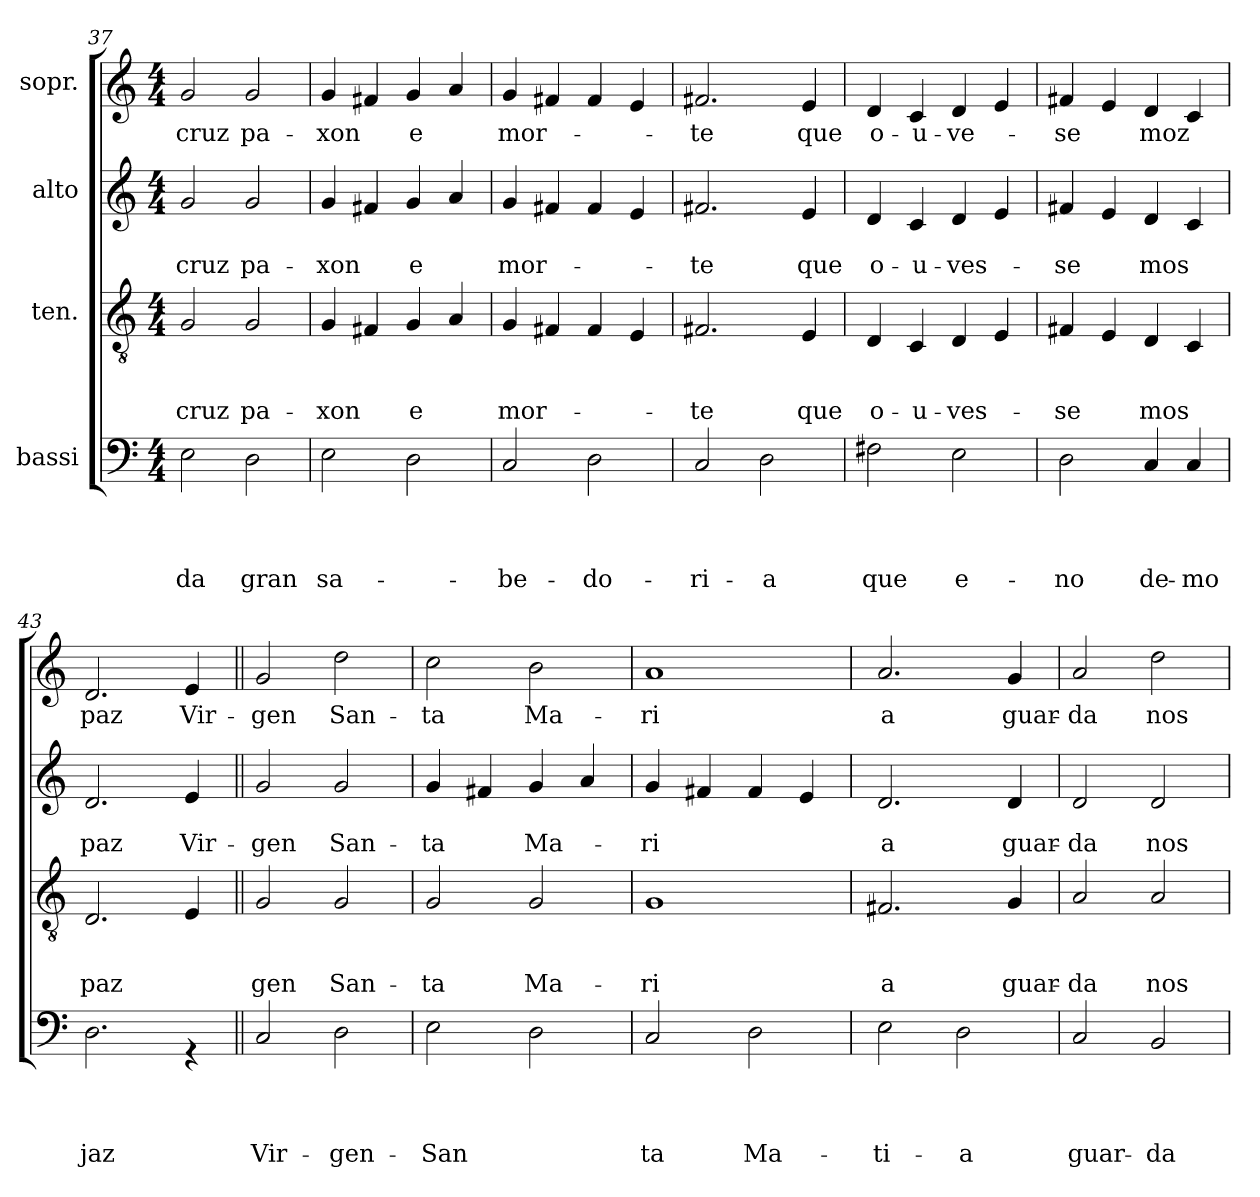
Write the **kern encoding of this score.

**kern	**text	**text	**text	**text	**kern	**text	**text	**text	**kern	**text	**text	**kern	**text
*part4	*part4	*part4	*part4	*part4	*part3	*part3	*part3	*part3	*part2	*part2	*part2	*part1	*part1
*staff4	*staff4	*staff4	*staff4	*staff4	*staff3	*staff3	*staff3	*staff3	*staff2	*staff2	*staff2	*staff1	*staff1
*I"bassi	*	*	*	*	*I"ten.	*	*	*	*I"alto	*	*	*I"sopr.	*
!!LO:LB:g=z
*clefF4	*	*	*	*	*clefGv2	*	*	*	*clefG2	*	*	*clefG2	*
*k[]	*	*	*	*	*k[]	*	*	*	*k[]	*	*	*k[]	*
*C:	*	*	*	*	*C:	*	*	*	*C:	*	*	*C:	*
*M4/4	*	*	*	*	*M4/4	*	*	*	*M4/4	*	*	*M4/4	*
=37	=37	=37	=37	=37	=37	=37	=37	=37	=37	=37	=37	=37	=37
!	!	!	!	!LO:LY:b	!	!	!	!LO:LY:b	!	!	!LO:LY:b	!	!LO:LY:b
2E\	.	.	.	da	2G/	.	.	cruz	2g/	.	cruz	2g/	cruz
!	!	!	!	!LO:LY:b	!	!	!	!LO:LY:b	!	!	!LO:LY:b	!	!LO:LY:b
2D\	.	.	.	gran	2G/	.	.	pa-	2g/	.	pa-	2g/	pa-
=38	=38	=38	=38	=38	=38	=38	=38	=38	=38	=38	=38	=38	=38
!	!	!	!	!LO:LY:b	!	!	!	!LO:LY:b	!	!	!LO:LY:b	!	!LO:LY:b
2E\	.	.	.	sa-	4G/	.	.	-xon	4g/	.	-xon	4g/	-xon
.	.	.	.	.	4F#X/	.	.	.	4f#X/	.	.	4f#X/	.
!	!	!	!	!	!	!	!	!LO:LY:b	!	!	!LO:LY:b	!	!LO:LY:b
2D\	.	.	.	.	4G/	.	.	e	4g/	.	e	4g/	e
.	.	.	.	.	4A/	.	.	.	4a/	.	.	4a/	.
=39	=39	=39	=39	=39	=39	=39	=39	=39	=39	=39	=39	=39	=39
!	!	!	!	!LO:LY:b	!	!	!	!LO:LY:b	!	!	!LO:LY:b	!	!LO:LY:b
2C/	.	.	.	-be-	4G/	.	.	mor-	4g/	.	mor-	4g/	mor-
.	.	.	.	.	4F#X/	.	.	.	4f#X/	.	.	4f#X/	.
!	!	!	!	!LO:LY:b	!	!	!	!	!	!	!	!	!
2D\	.	.	.	-do-	4F#/	.	.	.	4f#/	.	.	4f#/	.
.	.	.	.	.	4E/	.	.	.	4e/	.	.	4e/	.
=40	=40	=40	=40	=40	=40	=40	=40	=40	=40	=40	=40	=40	=40
!	!	!	!	!LO:LY:b	!	!	!	!LO:LY:b	!	!	!LO:LY:b	!	!LO:LY:b
2C/	.	.	.	-ri-	2.F#X/	.	.	-te	2.f#X/	.	-te	2.f#X/	-te
!	!	!	!	!LO:LY:b	!	!	!	!	!	!	!	!	!
2D\	.	.	.	-a	.	.	.	.	.	.	.	.	.
!	!	!	!	!	!	!	!	!LO:LY:b	!	!	!LO:LY:b	!	!LO:LY:b
.	.	.	.	.	4E/	.	.	que	4e/	.	que	4e/	que
!!LO:PB:g=z
=41	=41	=41	=41	=41	=41	=41	=41	=41	=41	=41	=41	=41	=41
!	!	!	!	!LO:LY:b	!	!	!	!LO:LY:b	!	!	!LO:LY:b	!	!LO:LY:b
2F#X\	.	.	.	que	4D/	.	.	o-	4d/	.	o-	4d/	o-
!	!	!	!	!	!	!	!	!LO:LY:b	!	!	!LO:LY:b	!	!LO:LY:b
.	.	.	.	.	4C/	.	.	-u-	4c/	.	-u-	4c/	-u-
!	!	!	!	!LO:LY:b	!	!	!	!LO:LY:b	!	!	!LO:LY:b	!	!LO:LY:b
2E\	.	.	.	e-	4D/	.	.	-ves-	4d/	.	-ves-	4d/	-ve-
.	.	.	.	.	4E/	.	.	.	4e/	.	.	4e/	.
=42	=42	=42	=42	=42	=42	=42	=42	=42	=42	=42	=42	=42	=42
!	!	!	!	!LO:LY:b	!	!	!	!LO:LY:b	!	!	!LO:LY:b	!	!LO:LY:b
2D\	.	.	.	-no	4F#X/	.	.	-se	4f#X/	.	-se	4f#X/	-se
.	.	.	.	.	4E/	.	.	.	4e/	.	.	4e/	.
!	!	!	!	!LO:LY:b	!	!	!	!LO:LY:b	!	!	!LO:LY:b	!	!LO:LY:b
4C/	.	.	.	de-	4D/	.	.	mos	4d/	.	mos	4d/	moz
!	!	!	!	!LO:LY:b	!	!	!	!	!	!	!	!	!
4C/	.	.	.	-mo	4C/	.	.	.	4c/	.	.	4c/	.
=43	=43	=43	=43	=43	=43	=43	=43	=43	=43	=43	=43	=43	=43
!	!	!	!	!LO:LY:b	!	!	!	!LO:LY:b	!	!	!LO:LY:b	!	!LO:LY:b
2.D\	.	.	.	jaz	2.D/	.	.	paz	2.d/	.	paz	2.d/	paz
!	!	!	!	!	!	!	!	!	!	!	!LO:LY:b	!	!LO:LY:b
4rGG	.	.	.	.	4E/	.	.	.	4e/	.	Vir-	4e/	Vir-
=44||	=44||	=44||	=44||	=44||	=44||	=44||	=44||	=44||	=44||	=44||	=44||	=44||	=44||
!	!	!	!	!LO:LY:b	!	!	!	!LO:LY:b	!	!	!LO:LY:b	!	!LO:LY:b
2C/	.	.	.	Vir-	2G/	.	.	gen	2g/	.	-gen	2g/	-gen
!	!	!	!	!LO:LY:b	!	!	!	!LO:LY:b	!	!	!LO:LY:b	!	!LO:LY:b
2D\	.	.	.	-gen-	2G/	.	.	San-	2g/	.	San-	2dd\	San-
!!LO:LB:g=z
=45	=45	=45	=45	=45	=45	=45	=45	=45	=45	=45	=45	=45	=45
!	!	!	!	!LO:LY:b	!	!	!	!LO:LY:b	!	!	!LO:LY:b	!	!LO:LY:b
2E\	.	.	.	-San	2G/	.	.	-ta	4g/	.	-ta	2cc\	-ta
.	.	.	.	.	.	.	.	.	4f#X/	.	.	.	.
!	!	!	!	!	!	!	!	!LO:LY:b	!	!	!LO:LY:b	!	!LO:LY:b
2D\	.	.	.	.	2G/	.	.	Ma-	4g/	.	Ma-	2b\	Ma-
.	.	.	.	.	.	.	.	.	4a/	.	.	.	.
=46	=46	=46	=46	=46	=46	=46	=46	=46	=46	=46	=46	=46	=46
!	!	!	!	!LO:LY:b	!	!	!	!LO:LY:b	!	!	!LO:LY:b	!	!LO:LY:b
2C/	.	.	.	ta	1G	.	.	-ri	4g/	.	-ri	1a	-ri
.	.	.	.	.	.	.	.	.	4f#X/	.	.	.	.
!	!	!	!	!LO:LY:b	!	!	!	!	!	!	!	!	!
2D\	.	.	.	Ma-	.	.	.	.	4f#/	.	.	.	.
.	.	.	.	.	.	.	.	.	4e/	.	.	.	.
=47	=47	=47	=47	=47	=47	=47	=47	=47	=47	=47	=47	=47	=47
!	!	!	!	!LO:LY:b	!	!	!	!LO:LY:b	!	!	!LO:LY:b	!	!LO:LY:b
2E\	.	.	.	-ti-	2.F#X/	.	.	a	2.d/	.	a	2.a/	a
!	!	!	!	!LO:LY:b	!	!	!	!	!	!	!	!	!
2D\	.	.	.	-a	.	.	.	.	.	.	.	.	.
!	!	!	!	!	!	!	!	!LO:LY:b	!	!	!LO:LY:b	!	!LO:LY:b
.	.	.	.	.	4G/	.	.	guar-	4d/	.	guar-	4g/	guar-
=48	=48	=48	=48	=48	=48	=48	=48	=48	=48	=48	=48	=48	=48
!	!	!	!	!LO:LY:b	!	!	!	!LO:LY:b	!	!	!LO:LY:b	!	!LO:LY:b
2C/	.	.	.	guar-	2A/	.	.	-da	2d/	.	-da	2a/	-da
!	!	!	!	!LO:LY:b	!	!	!	!LO:LY:b	!	!	!LO:LY:b	!	!LO:LY:b
2BB/	.	.	.	-da	2A/	.	.	nos	2d/	.	nos	2dd\	nos
=	=	=	=	=	=	=	=	=	=	=	=	=	=
*-	*-	*-	*-	*-	*-	*-	*-	*-	*-	*-	*-	*-	*-
